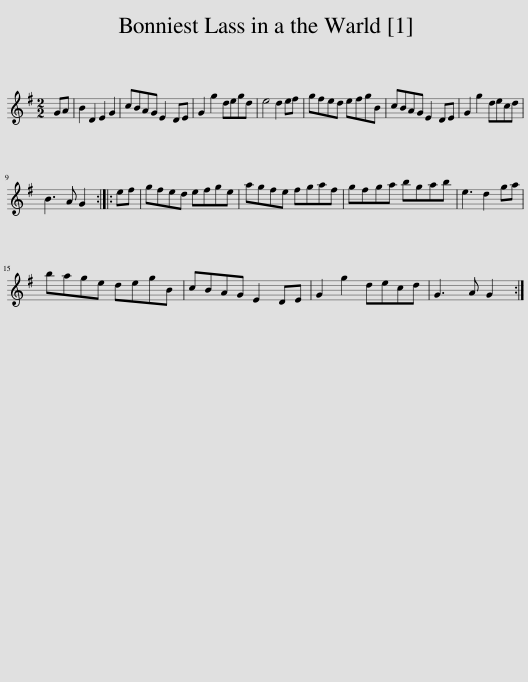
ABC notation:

X:1
L:1/8
M:2/2
I:linebreak $
K:G
V:1 treble
V:1
 GA | B2 D2 E2 G2 | cBAG E2 DE | G2 g2 degd | e4 d2 ef | %5
 gfed efgB | cBAG E2 DE | G2 g2 decd |$ B3 A G2 :: ef | %10
 gfed efge | agfe fgaf | gfga bgab | e3 d2 ga |$ bage degB | %15
 cBAG E2 DE | G2 g2 decd | G3 A G2 :| %18
